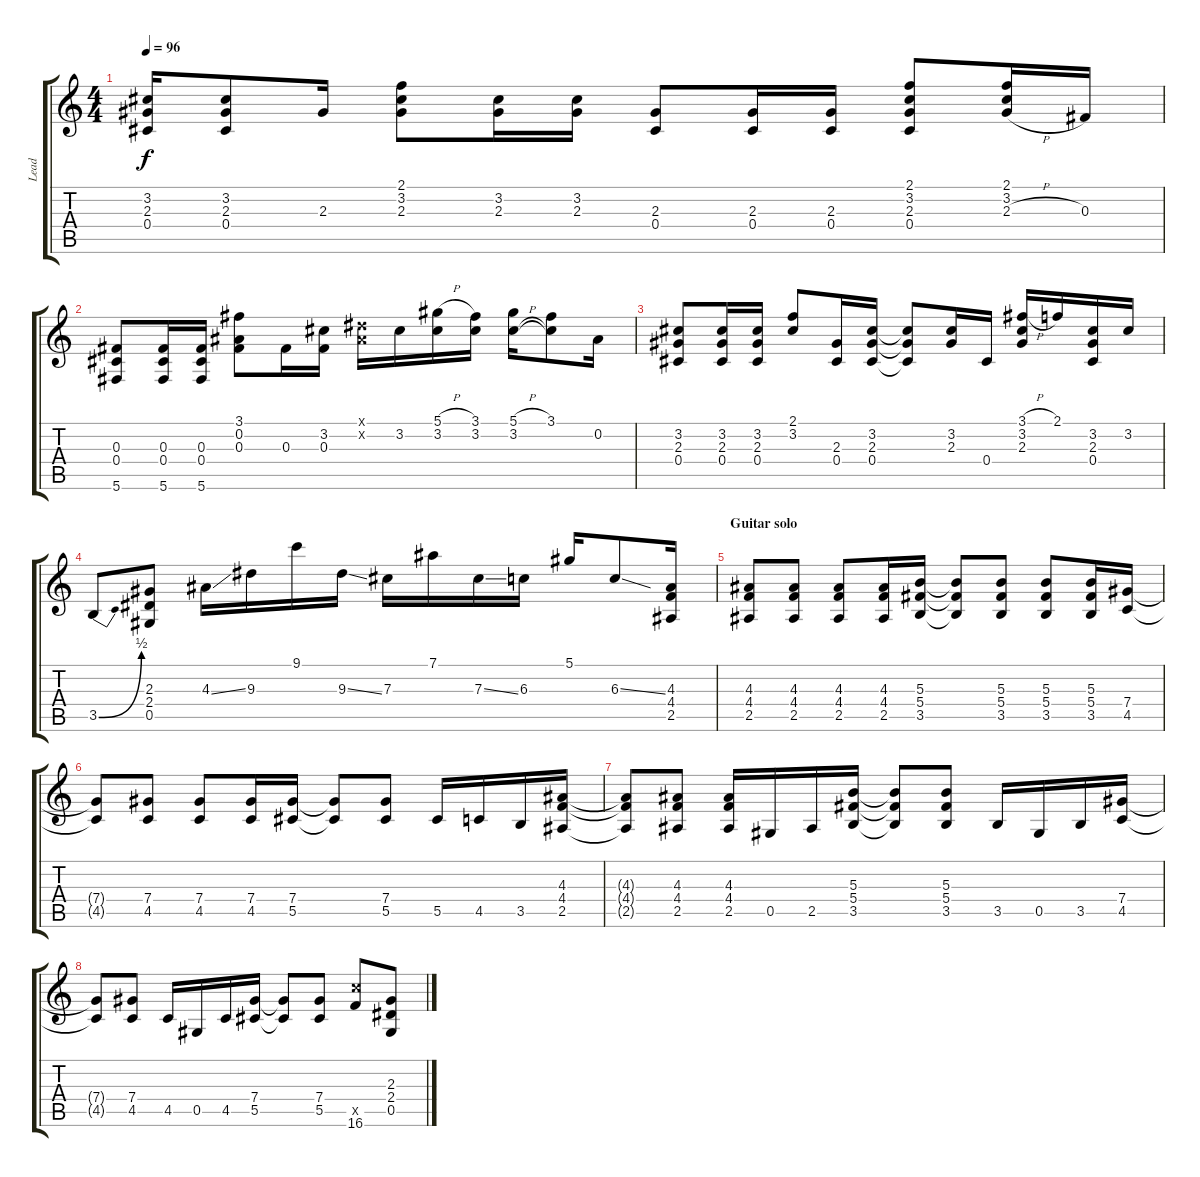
\track ("Lead" "Lead") {instrument distortionguitar}
\staff {score tabs}
\tuning (Eb4 Bb3 Gb3 Db3 Ab2 Db2) {hide}
\ts (4 4)
\tempo 96
\clef g2
\ks c
(3.2 2.3 0.4).16{dy f} (3.2 2.3 0.4).8 2.3.16 (2.1 3.2 2.3).8 (3.2 2.3).16 (3.2 2.3).16 (2.3 0.4).8 (2.3 0.4).16 (2.3 0.4).16 (2.1 3.2 2.3 0.4).8 (2.1 3.2 2.3{h}).16 0.3.16 |
(0.3 0.4 5.6).8 (0.3 0.4 5.6).16 (0.3 0.4 5.6).16 (3.1 0.2 0.3).8 0.3.16 (3.2 0.3).16 (0.1{x} 0.2{x}).16 3.2.16 (5.1{h} 3.2).16 (3.1 3.2).16 (5.1{h} 3.2{h}).16 (3.1 3.2{t}).8 0.2.16 |
(3.2 2.3 0.4).8 (3.2 2.3 0.4).16 (3.2 2.3 0.4).16 (2.1 3.2).8 (2.3 0.4).16 (3.2 2.3 0.4).16 (3.2{t} 2.3{t} 0.4{t}).8 (3.2 2.3).16 0.4.16 (3.1{h} 3.2 2.3).16 2.1.16 (3.2 2.3 0.4).16 3.2.16 |
3.5{be (bend 0 0 60 2)}.8 (2.3 2.4 0.5).8 4.3{ss}.16 9.3.16 9.1.16 9.3{ss}.16 7.3.16 7.1.16 7.3{ss}.16 6.3.16 5.1.16 6.3{ss}.8 (4.3 4.4 2.5).16 |
\section ("" "Guitar solo")
(4.3 4.4 2.5).8{volume 13} (4.3 4.4 2.5).8 (4.3 4.4 2.5).8 (4.3 4.4 2.5).16 (5.3 5.4 3.5).16 (5.3{t} 5.4{t} 3.5{t}).8 (5.3 5.4 3.5).8 (5.3 5.4 3.5).8 (5.3 5.4 3.5).16 (7.4 4.5).16 |
(7.4{t} 4.5{t}).8 (7.4 4.5).8 (7.4 4.5).8 (7.4 4.5).16 (7.4 5.5).16 (7.4{t} 5.5{t}).8 (7.4 5.5).8 5.5.16 4.5.16 3.5.16 (4.3 4.4 2.5).16 |
(4.3{t} 4.4{t} 2.5{t}).8 (4.3 4.4 2.5).8 (4.3 4.4 2.5).16 0.5.16 2.5.16 (5.3 5.4 3.5).16 (5.3{t} 5.4{t} 3.5{t}).8 (5.3 5.4 3.5).8 3.5.16 0.5.16 3.5.16 (7.4 4.5).16 |
(7.4{t} 4.5{t}).8 (7.4 4.5).8 4.5.16 0.5.16 4.5.16 (7.4 5.5).16 (7.4{t} 5.5{t}).8 (7.4 5.5).8 (16.5{x} 16.6).8 (2.3 2.4 0.5).8
